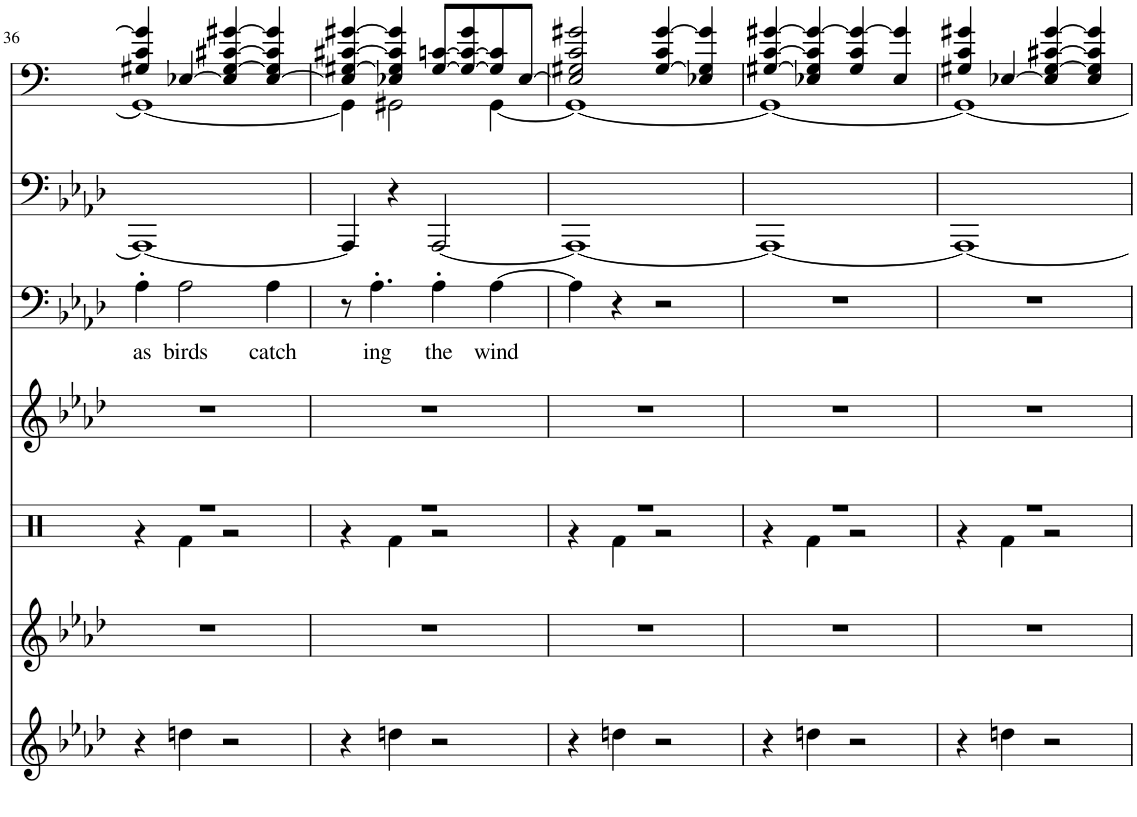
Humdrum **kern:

**kern	**kern	**kern	**kern	**kern	**text	**kern	**kern
*part7	*part6	*part5	*part4	*part3	*part3	*part2	*part1
*staff7	*staff6	*staff5	*staff4	*staff3	*staff3	*staff2	*staff1
*I"Taiko Drum	*I"Woodblock	*I"Percussion	*I"Overdrive Gtr	*I"Tenor Sax	*	*I"Fingered Bass	*I"Clean Guitar, untitled
*	*I'Wd Bl	*	*	*I'T Sax	*	*	*
!!LO:PB:g=z
*clefG2	*clefG2	*clefX	*clefG2	*clefG2	*	*clefF4	*clefF4
*	*	*	*	*Trd8c14	*	*	*
*k[b-e-a-d-]	*k[b-e-a-d-]	*k[]	*k[b-e-a-d-]	*k[b-e-a-d-]	*	*k[b-e-a-d-]	*k[b-e-a-d-]
*M4/4	*M4/4	*M4/4	*M4/4	*M4/4	*	*M4/4	*M4/4
=36	=36	=36	=36	=36	=36	=36	=36
*	*	*^	*	*	*	*	*
!	!	!	!	!	!	!LO:LY:b	!	!
*	*	*	*	*	*	*	*	*^
4r	1r	1r	4r	1r	4A-'\	as	1AAA-_	4G#X/ 4c/ 4g#/]	1GG#_
!	!	!	!	!	!	!LO:LY:b	!	!	!
4ddn\	.	.	4Rf\	.	2A-\	birds	.	[4E-X/	.
2r	.	.	2r	.	.	.	.	4E-/] [4G#/ [4c#X/ [4g#X/	.
!	!	!	!	!	!	!LO:LY:b	!	!	!
.	.	.	.	.	4A-\	catch	.	[4E-/ 4G#/] 4c#/] 4g#/]	.
=37	=37	=37	=37	=37	=37	=37	=37	=37	=37
4r	1r	1r	4r	1r	8r	.	4AAA-/]	4E-/] [4G#X/ [4c#X/ [4g#X/	4GG#\]
!	!	!	!	!	!	!LO:LY:b	!	!	!
.	.	.	.	.	4.A-'\	ing	.	.	.
4ddn\	.	.	4Rf\	.	.	.	4r	4E-X/ 4G#/] 4c#/] 4g#/]	2GG#X\
!	!	!	!	!	!	!LO:LY:b	!	!	!
2r	.	.	2r	.	4A-'\	the	[2AAA-/	[8G#/ [8cn/L	.
.	.	.	.	.	.	.	.	8G#/_ 8c/_ 8g#/	.
!	!	!	!	!	!	!LO:LY:b	!	!	!
.	.	.	.	.	[4A-\	wind	.	8G#/] 8c/]	[4GG#\
.	.	.	.	.	.	.	.	[8E-/J	.
=38	=38	=38	=38	=38	=38	=38	=38	=38	=38
4r	1r	1r	4r	1r	4A-\]	.	1AAA-_	2E-/] 2G#X/ 2c/ 2g#X/	1GG#_
4ddn\	.	.	4Rf\	.	4r	.	.	.	.
2r	.	.	2r	.	2r	.	.	[4G#/ 4c/ [4g#/	.
.	.	.	.	.	.	.	.	4E-X/ 4G#/] 4g#/]	.
=39	=39	=39	=39	=39	=39	=39	=39	=39	=39
4r	1r	1r	4r	1r	1r	.	1AAA-_	[4G#X/ [4c/ [4g#X/	1GG#_
4ddn\	.	.	4Rf\	.	.	.	.	4E-X/ 4G#/] 4c/] 4g#/_	.
2r	.	.	2r	.	.	.	.	4G#/ 4c/ 4g#/_	.
.	.	.	.	.	.	.	.	4E-/ 4g#/]	.
=40	=40	=40	=40	=40	=40	=40	=40	=40	=40
4r	1r	1r	4r	1r	1r	.	1AAA-_	4G#X/ 4c/ 4g#X/	1GG#_
4ddn\	.	.	4Rf\	.	.	.	.	[4E-X/	.
2r	.	.	2r	.	.	.	.	4E-/] [4G#/ [4c#X/ [4g#/	.
.	.	.	.	.	.	.	.	4E-/ 4G#/] 4c#/] 4g#/]	.
*	*	*v	*v	*	*	*	*	*v	*v
=	=	=	=	=	=	=	=
*-	*-	*-	*-	*-	*-	*-	*-
